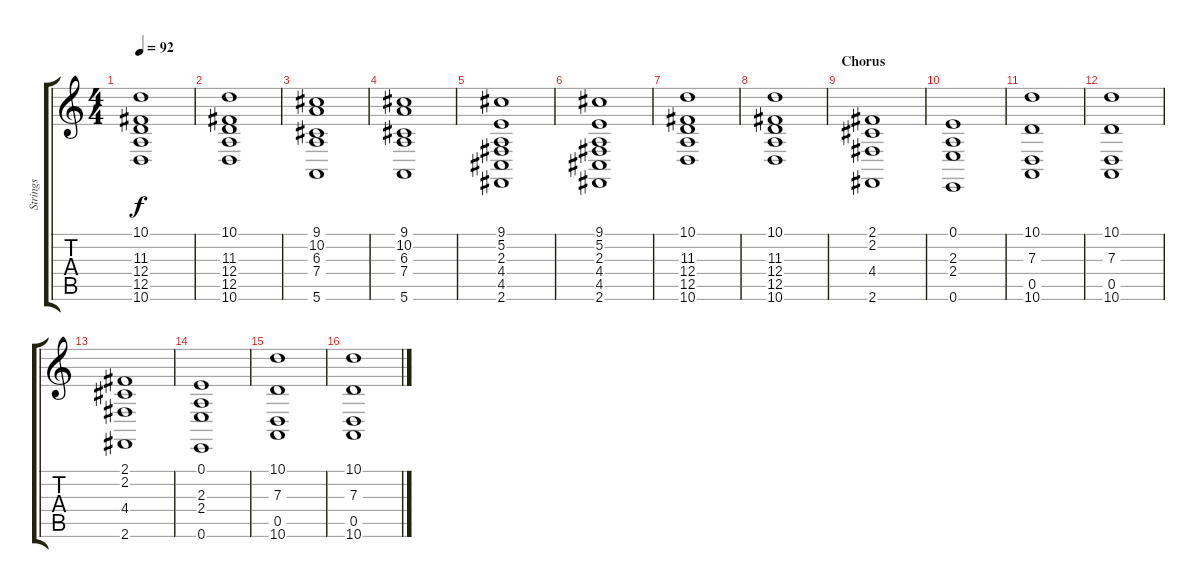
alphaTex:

\track ("Strings" "Strings") {instrument tremolostrings}
\staff {score tabs}
\tuning (E4 B3 G3 D3 A2 E2) {hide}
\ts (4 4)
\tempo 92
\clef g2
\ks c
(10.1 11.3 12.4 12.5 10.6).1{dy f} |
(10.1 11.3 12.4 12.5 10.6).1 |
(9.1 10.2 6.3 7.4 5.6).1 |
(9.1 10.2 6.3 7.4 5.6).1 |
(9.1 5.2 2.3 4.4 4.5 2.6).1 |
(9.1 5.2 2.3 4.4 4.5 2.6).1 |
(10.1 11.3 12.4 12.5 10.6).1 |
(10.1 11.3 12.4 12.5 10.6).1 |
\section ("" "Chorus")
(2.1 2.2 4.4 2.6).1 |
(0.1 2.3 2.4 0.6).1 |
(10.1 7.3 0.5 10.6).1 |
(10.1 7.3 0.5 10.6).1 |
(2.1 2.2 4.4 2.6).1 |
(0.1 2.3 2.4 0.6).1 |
(10.1 7.3 0.5 10.6).1 |
(10.1 7.3 0.5 10.6).1
